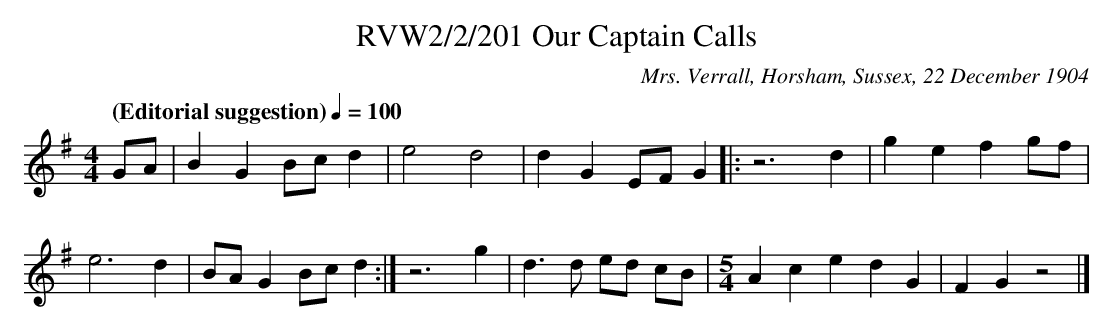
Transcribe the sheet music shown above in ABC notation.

X:1
T:RVW2/2/201 Our Captain Calls
C:Mrs. Verrall, Horsham, Sussex, 22 December 1904
L:1/4
Q: "(Editorial suggestion)" 1/4=100
M:4/4
K:G
G/2A/2 | B G B/2c/2 d | e2 d2 | d G E/2F/2 G |: z3 d | g e f g/2f/2 |
e3 d | B/2A/2 G B/2c/2 d :| z3 g | d3/2 d/2 e/2d/2 c/2B/2 |[M:5/4] A c e d G | F G z2|]
